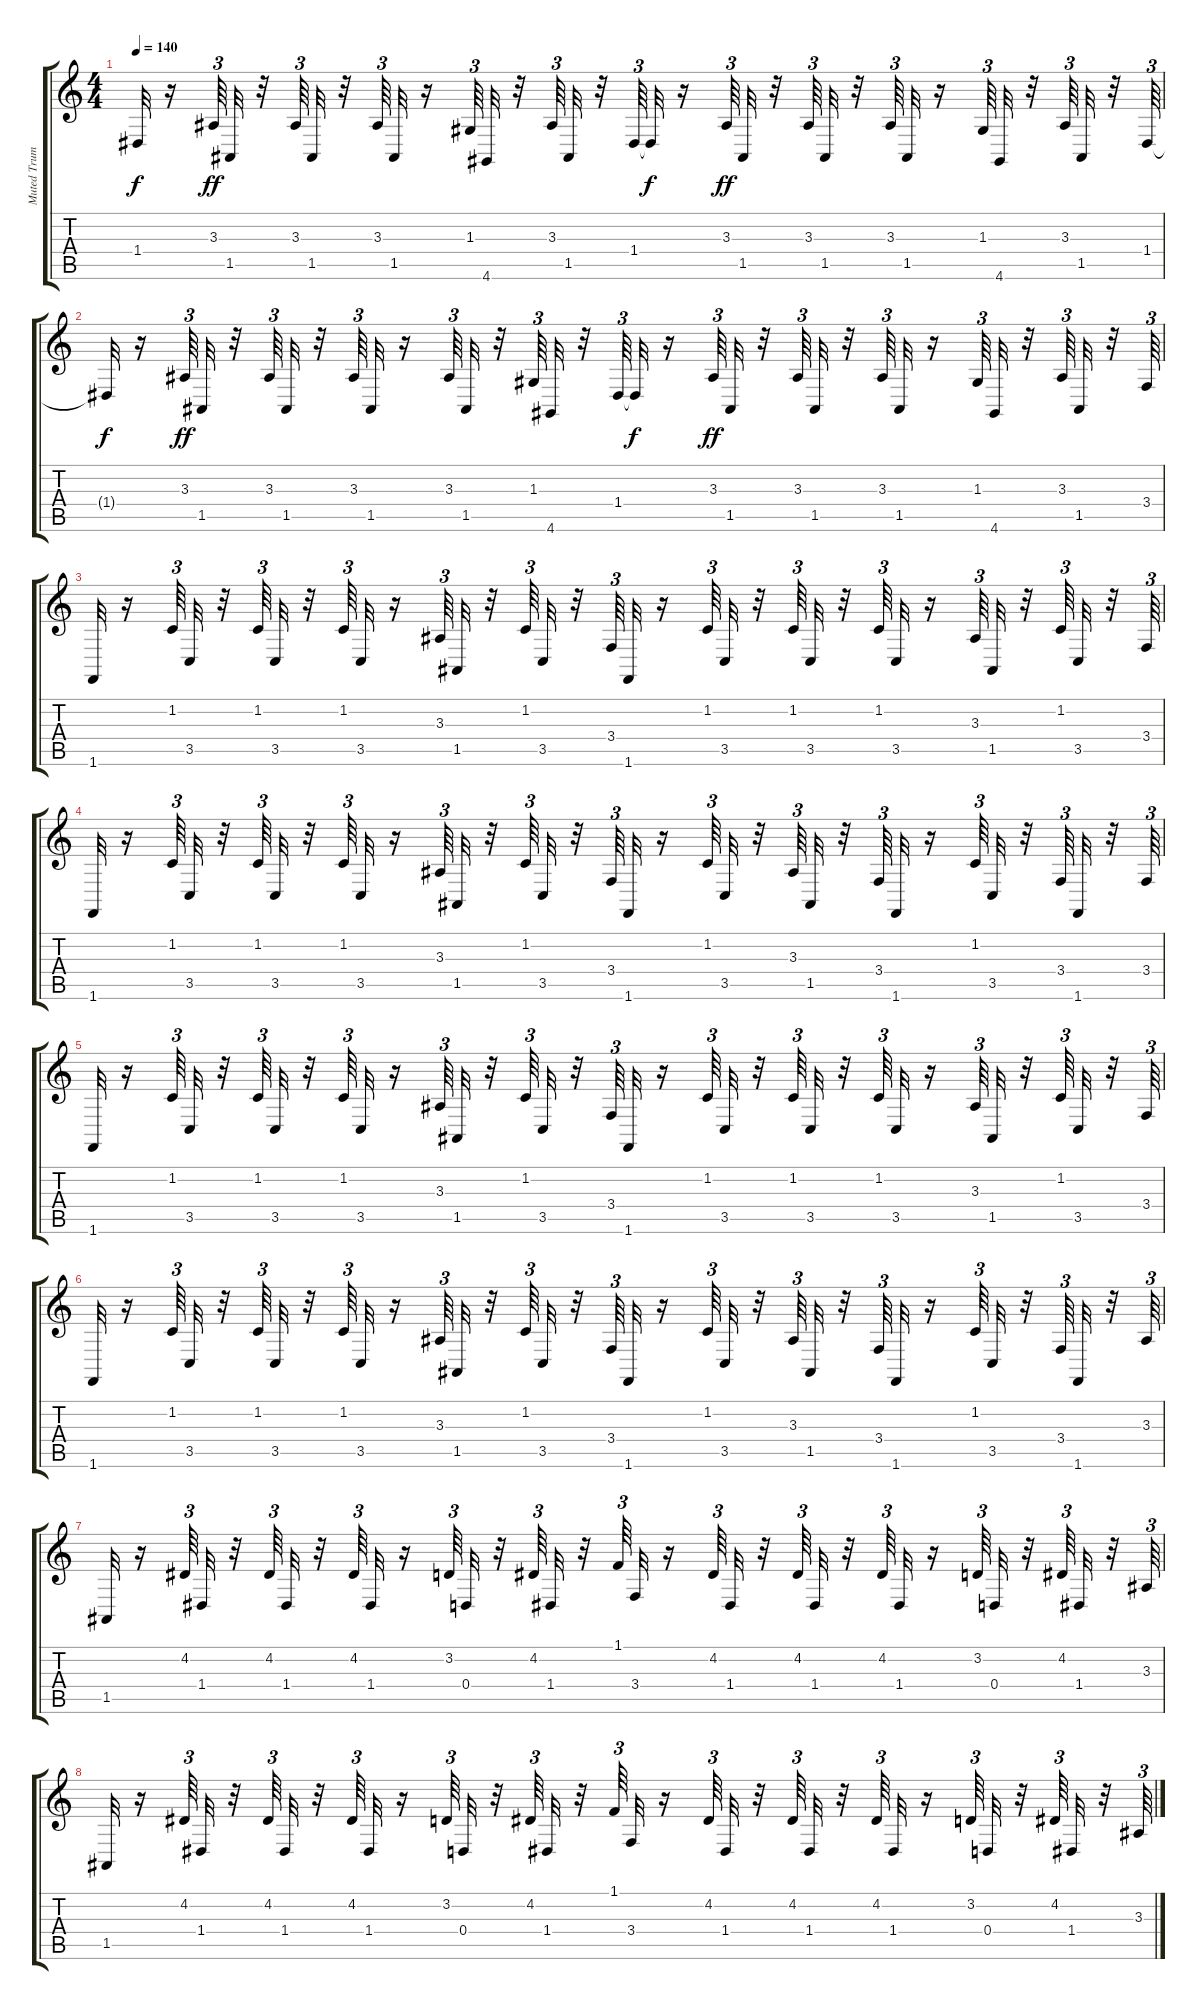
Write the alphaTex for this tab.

\track ("Muted Trumpet" "Muted Trum") {instrument mutedtrumpet}
\staff {score tabs}
\tuning (E4 B3 G3 D3 A2 E2) {hide}
\ts (4 4)
\tempo 140
\clef g2
\ks c
1.4{t}.32{dy f} r.16 3.3.64{tu (3 2) dy ff} 1.5.32 r.32 3.3.64{tu (3 2)} 1.5.32 r.32 3.3.64{tu (3 2)} 1.5.32 r.16 1.3.64{tu (3 2)} 4.6.32 r.32 3.3.64{tu (3 2)} 1.5.32 r.32 1.4.64{tu (3 2)} 1.4{t}.32{dy f} r.16 3.3.64{tu (3 2) dy ff} 1.5.32 r.32 3.3.64{tu (3 2)} 1.5.32 r.32 3.3.64{tu (3 2)} 1.5.32 r.16 1.3.64{tu (3 2)} 4.6.32 r.32 3.3.64{tu (3 2)} 1.5.32 r.32 1.4.64{tu (3 2)} |
1.4{t}.32{dy f} r.16 3.3.64{tu (3 2) dy ff} 1.5.32 r.32 3.3.64{tu (3 2)} 1.5.32 r.32 3.3.64{tu (3 2)} 1.5.32 r.16 3.3.64{tu (3 2)} 1.5.32 r.32 1.3.64{tu (3 2)} 4.6.32 r.32 1.4.64{tu (3 2)} 1.4{t}.32{dy f} r.16 3.3.64{tu (3 2) dy ff} 1.5.32 r.32 3.3.64{tu (3 2)} 1.5.32 r.32 3.3.64{tu (3 2)} 1.5.32 r.16 1.3.64{tu (3 2)} 4.6.32 r.32 3.3.64{tu (3 2)} 1.5.32 r.32 3.4.64{tu (3 2)} |
1.6.32 r.16 1.2.64{tu (3 2)} 3.5.32 r.32 1.2.64{tu (3 2)} 3.5.32 r.32 1.2.64{tu (3 2)} 3.5.32 r.16 3.3.64{tu (3 2)} 1.5.32 r.32 1.2.64{tu (3 2)} 3.5.32 r.32 3.4.64{tu (3 2)} 1.6.32 r.16 1.2.64{tu (3 2)} 3.5.32 r.32 1.2.64{tu (3 2)} 3.5.32 r.32 1.2.64{tu (3 2)} 3.5.32 r.16 3.3.64{tu (3 2)} 1.5.32 r.32 1.2.64{tu (3 2)} 3.5.32 r.32 3.4.64{tu (3 2)} |
1.6.32 r.16 1.2.64{tu (3 2)} 3.5.32 r.32 1.2.64{tu (3 2)} 3.5.32 r.32 1.2.64{tu (3 2)} 3.5.32 r.16 3.3.64{tu (3 2)} 1.5.32 r.32 1.2.64{tu (3 2)} 3.5.32 r.32 3.4.64{tu (3 2)} 1.6.32 r.16 1.2.64{tu (3 2)} 3.5.32 r.32 3.3.64{tu (3 2)} 1.5.32 r.32 3.4.64{tu (3 2)} 1.6.32 r.16 1.2.64{tu (3 2)} 3.5.32 r.32 3.4.64{tu (3 2)} 1.6.32 r.32 3.4.64{tu (3 2)} |
1.6.32 r.16 1.2.64{tu (3 2)} 3.5.32 r.32 1.2.64{tu (3 2)} 3.5.32 r.32 1.2.64{tu (3 2)} 3.5.32 r.16 3.3.64{tu (3 2)} 1.5.32 r.32 1.2.64{tu (3 2)} 3.5.32 r.32 3.4.64{tu (3 2)} 1.6.32 r.16 1.2.64{tu (3 2)} 3.5.32 r.32 1.2.64{tu (3 2)} 3.5.32 r.32 1.2.64{tu (3 2)} 3.5.32 r.16 3.3.64{tu (3 2)} 1.5.32 r.32 1.2.64{tu (3 2)} 3.5.32 r.32 3.4.64{tu (3 2)} |
1.6.32 r.16 1.2.64{tu (3 2)} 3.5.32 r.32 1.2.64{tu (3 2)} 3.5.32 r.32 1.2.64{tu (3 2)} 3.5.32 r.16 3.3.64{tu (3 2)} 1.5.32 r.32 1.2.64{tu (3 2)} 3.5.32 r.32 3.4.64{tu (3 2)} 1.6.32 r.16 1.2.64{tu (3 2)} 3.5.32 r.32 3.3.64{tu (3 2)} 1.5.32 r.32 3.4.64{tu (3 2)} 1.6.32 r.16 1.2.64{tu (3 2)} 3.5.32 r.32 3.4.64{tu (3 2)} 1.6.32 r.32 3.3.64{tu (3 2)} |
1.5.32 r.16 4.2.64{tu (3 2)} 1.4.32 r.32 4.2.64{tu (3 2)} 1.4.32 r.32 4.2.64{tu (3 2)} 1.4.32 r.16 3.2.64{tu (3 2)} 0.4.32 r.32 4.2.64{tu (3 2)} 1.4.32 r.32 1.1.64{tu (3 2)} 3.4.32 r.16 4.2.64{tu (3 2)} 1.4.32 r.32 4.2.64{tu (3 2)} 1.4.32 r.32 4.2.64{tu (3 2)} 1.4.32 r.16 3.2.64{tu (3 2)} 0.4.32 r.32 4.2.64{tu (3 2)} 1.4.32 r.32 3.3.64{tu (3 2)} |
1.5.32 r.16 4.2.64{tu (3 2)} 1.4.32 r.32 4.2.64{tu (3 2)} 1.4.32 r.32 4.2.64{tu (3 2)} 1.4.32 r.16 3.2.64{tu (3 2)} 0.4.32 r.32 4.2.64{tu (3 2)} 1.4.32 r.32 1.1.64{tu (3 2)} 3.4.32 r.16 4.2.64{tu (3 2)} 1.4.32 r.32 4.2.64{tu (3 2)} 1.4.32 r.32 4.2.64{tu (3 2)} 1.4.32 r.16 3.2.64{tu (3 2)} 0.4.32 r.32 4.2.64{tu (3 2)} 1.4.32 r.32 3.3.64{tu (3 2)}
